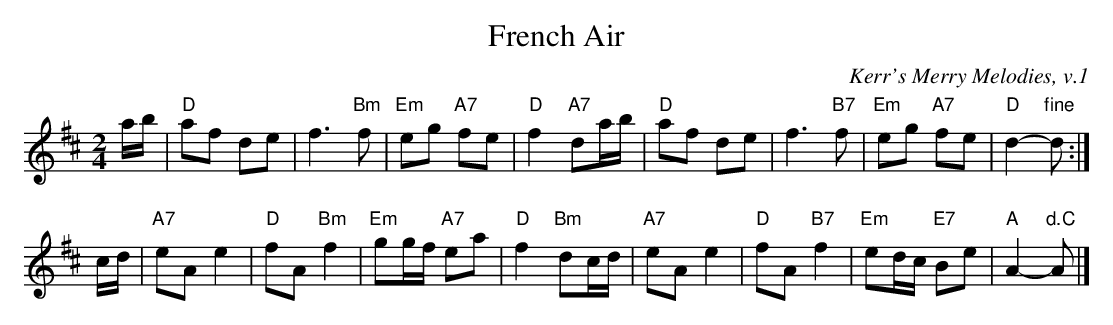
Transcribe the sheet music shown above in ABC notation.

X:1
T: French Air
O: Kerr's Merry Melodies, v.1
M: 2/4
L: 1/16
K: D
ab \
| "D"a2f2 d2e2 | f6 "Bm"f2 | "Em"e2g2 "A7"f2e2 | "D"f4 "A7"d2ab \
| "D"a2f2 d2e2 | f6 "B7"f2 | "Em"e2g2 "A7"f2e2 | "D"d4- "fine"d2:|
cd \
| "A7"e2A2 e4 | "D"f2A2 "Bm"f4 | "Em"g2gf "A7"e2a2 | "D"f4 "Bm"d2cd \
| "A7"e2A2 e4 | "D"f2A2 "B7"f4 | "Em"e2dc "E7"B2e2 | "A"A4- "d.C"A2 |]
